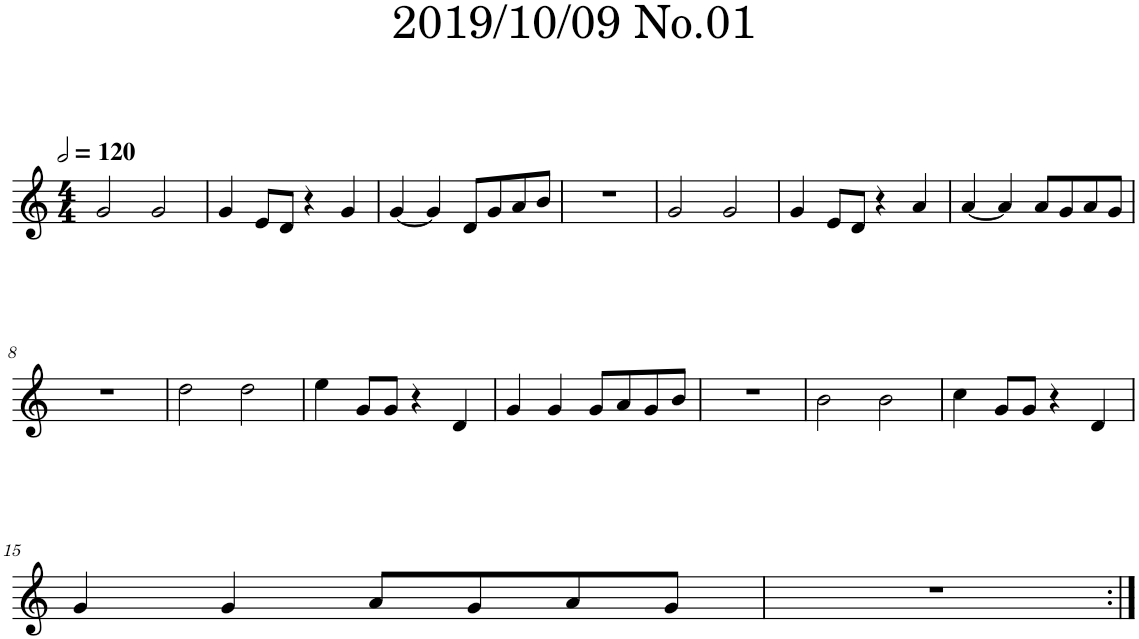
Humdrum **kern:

**kern
*part1
*staff1
*I"Piano
*I'Pno.
*clefG2
*k[]
*M4/4
*MM240
=1
2g/
2g/
=2
4g/
8e/L
8d/J
4r
4g/
=3
[4g/
4g/]
8d/L
8g/
8a/
8b/J
=4
1r
=5
2g/
2g/
=6
4g/
8e/L
8d/J
4r
4a/
=7
[4a/
4a/]
8a/L
8g/
8a/
8g/J
!!LO:LB:g=z
=8
1r
=9
2dd\
2dd\
=10
4ee\
8g/L
8g/J
4r
4d/
=11
4g/
4g/
8g/L
8a/
8g/
8b/J
=12
1r
=13
2b\
2b\
=14
4cc\
8g/L
8g/J
4r
4d/
!!LO:LB:g=z
=15
4g/
4g/
8a/L
8g/
8a/
8g/J
=16
1r
=:|!
*-
